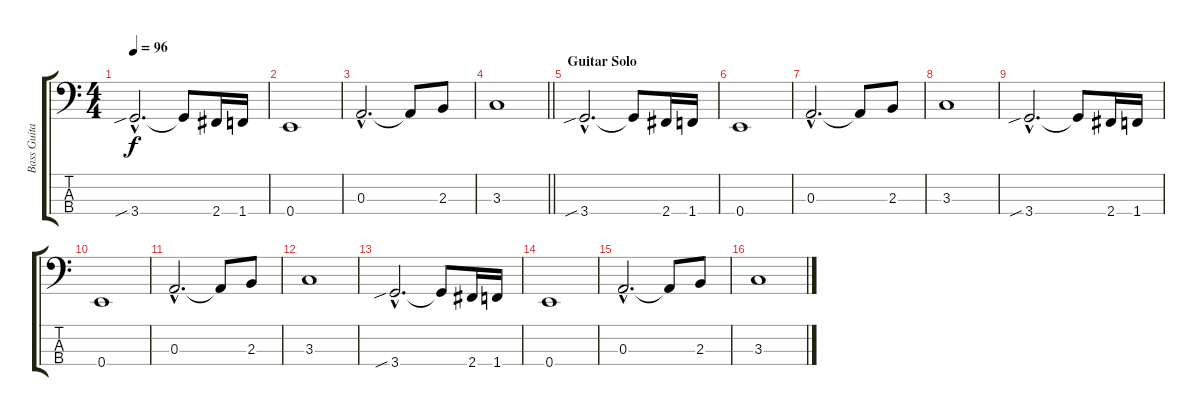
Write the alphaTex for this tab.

\track ("Bass Guitar" "Bass Guita") {instrument electricbasspick}
\staff {score tabs}
\tuning (G2 D2 A1 E1) {hide}
\ts (4 4)
\tempo 96
\clef f4
\ks c
3.4{sib hac}.2{d dy f} 3.4{t}.8 2.4.16 1.4.16 |
0.4.1 |
0.3{hac}.2{d} 0.3{t}.8 2.3.8 |
\barLineRight lightlight
3.3.1 |
\section ("" "Guitar Solo")
3.4{sib hac}.2{d} 3.4{t}.8 2.4.16 1.4.16 |
0.4.1 |
0.3{hac}.2{d} 0.3{t}.8 2.3.8 |
3.3.1 |
3.4{sib hac}.2{d} 3.4{t}.8 2.4.16 1.4.16 |
0.4.1 |
0.3{hac}.2{d} 0.3{t}.8 2.3.8 |
3.3.1 |
3.4{sib hac}.2{d} 3.4{t}.8 2.4.16 1.4.16 |
0.4.1 |
0.3{hac}.2{d} 0.3{t}.8 2.3.8 |
3.3.1
